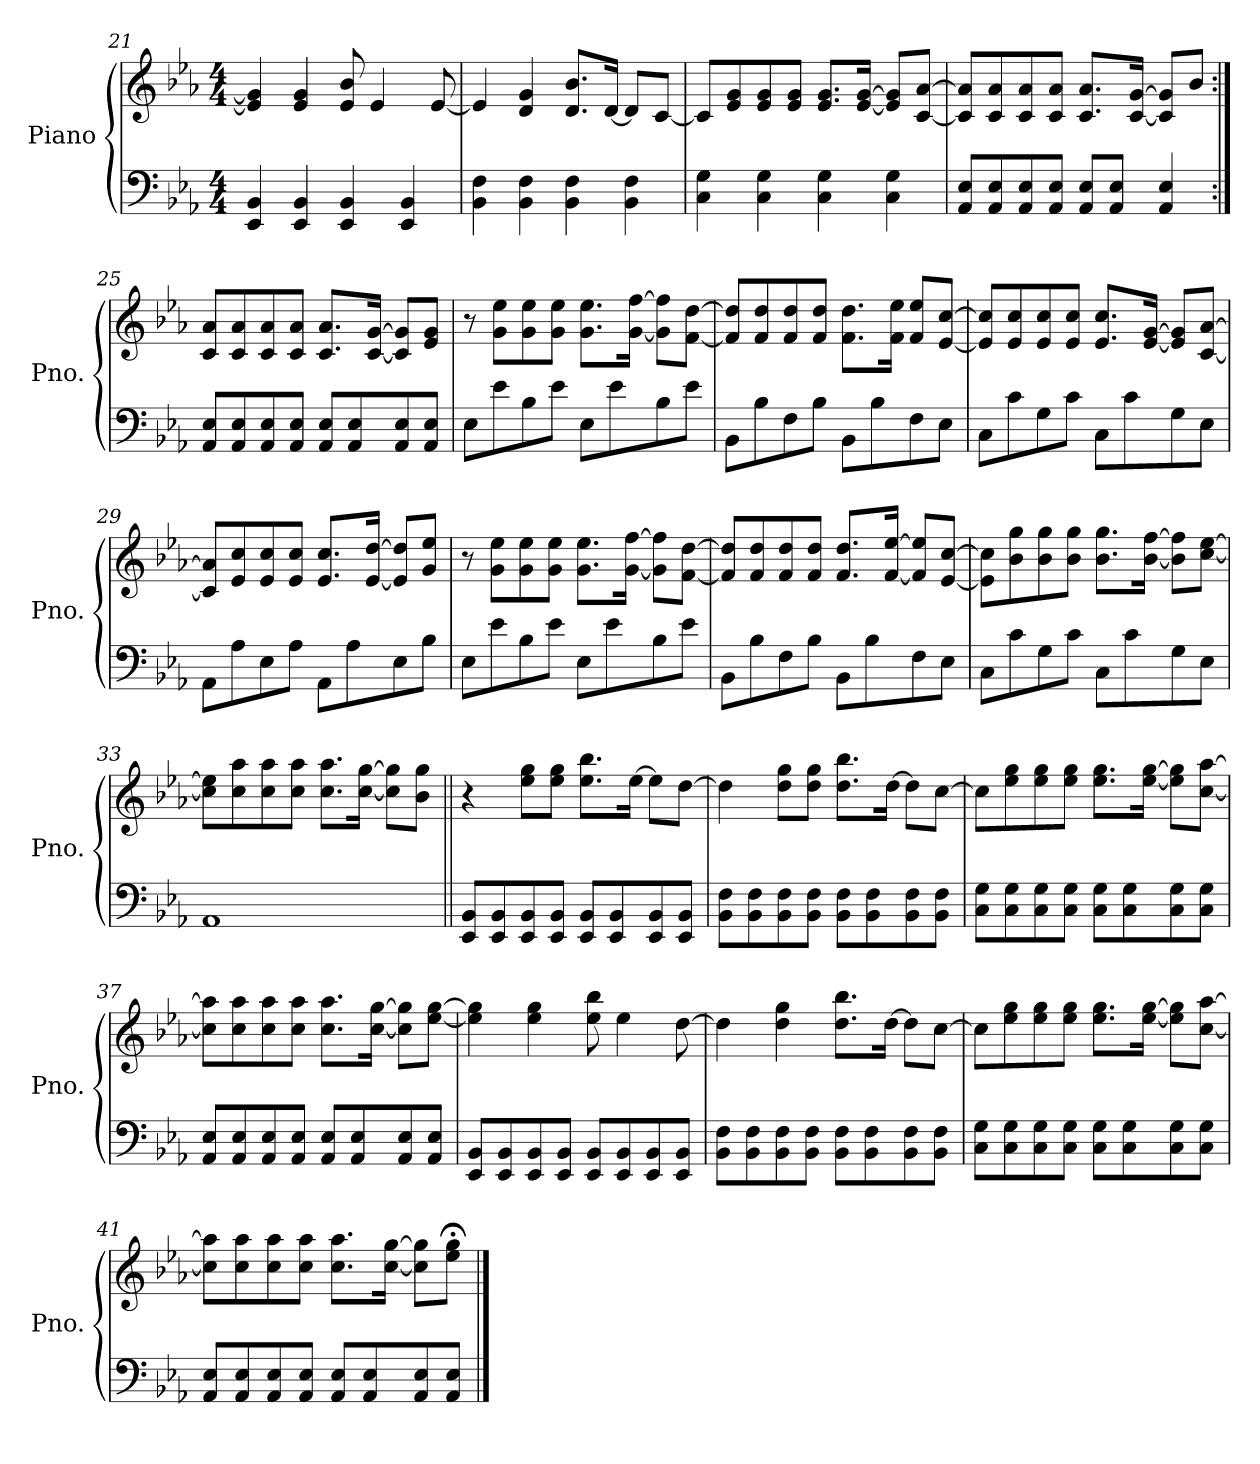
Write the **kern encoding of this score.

**kern	**kern
*part1	*part1
*staff2	*staff1
*I"Piano	*
*I'Pno.	*
*clefF4	*clefG2
*k[b-e-a-]	*k[b-e-a-]
*M4/4	*M4/4
=21	=21
4EE-/ 4BB-/	4e-/] 4g/]
4EE-/ 4BB-/	4e-/ 4g/
4EE-/ 4BB-/	8e-/ 8b-/
.	4e-/
4EE-/ 4BB-/	.
.	[8e-/
=22	=22
4BB-\ 4F\	4e-/]
4BB-\ 4F\	4d/ 4g/
4BB-\ 4F\	8.d/ 8.b-/L
.	[16d/Jk
4BB-\ 4F\	8d/L]
.	[8c/J
=23	=23
4C\ 4G\	8c/L]
.	8e-/ 8g/
4C\ 4G\	8e-/ 8g/
.	8e-/ 8g/J
4C\ 4G\	8.e-/ 8.g/L
.	[16e-/ [16g/Jk
4C\ 4G\	8e-/] 8g/]L
.	[8c/ [8a-/J
!!LO:PB:g=z
=24	=24
8AA-/ 8E-/L	8c/] 8a-/]L
8AA-/ 8E-/	8c/ 8a-/
8AA-/ 8E-/	8c/ 8a-/
8AA-/ 8E-/J	8c/ 8a-/J
8AA-/ 8E-/L	8.c/ 8.a-/L
8AA-/ 8E-/J	.
.	[16c/ [16g/Jk
4AA-/ 4E-/	8c/] 8g/]L
.	8b-/J
=25:|!	=25:|!
8AA-/ 8E-/L	8c/ 8a-/L
8AA-/ 8E-/	8c/ 8a-/
8AA-/ 8E-/	8c/ 8a-/
8AA-/ 8E-/J	8c/ 8a-/J
8AA-/ 8E-/L	8.c/ 8.a-/L
8AA-/ 8E-/	.
.	[16c/ [16g/Jk
8AA-/ 8E-/	8c/] 8g/]L
8AA-/ 8E-/J	8e-/ 8g/J
=26	=26
8E-\L	8r
8e-\	8g\ 8ee-\L
8B-\	8g\ 8ee-\
8e-\J	8g\ 8ee-\J
8E-\L	8.g\ 8.ee-\L
8e-\	.
.	[16g\ [16ff\Jk
8B-\	8g\] 8ff\]L
8e-\J	[8f\ [8dd\J
=27	=27
8BB-\L	8f/] 8dd/]L
8B-\	8f/ 8dd/
8F\	8f/ 8dd/
8B-\J	8f/ 8dd/J
8BB-\L	8.f\ 8.dd\L
8B-\	.
.	16f\ 16ee-\Jk
8F\	8f/ 8ee-/L
8E-\J	[8e-/ [8cc/J
!!LO:LB:g=z
=28	=28
8C\L	8e-/] 8cc/]L
8c\	8e-/ 8cc/
8G\	8e-/ 8cc/
8c\J	8e-/ 8cc/J
8C\L	8.e-/ 8.cc/L
8c\	.
.	[16e-/ [16g/Jk
8G\	8e-/] 8g/]L
8E-\J	[8c/ [8a-/J
=29	=29
8AA-\L	8c/] 8a-/]L
8A-\	8e-/ 8cc/
8E-\	8e-/ 8cc/
8A-\J	8e-/ 8cc/J
8AA-\L	8.e-/ 8.cc/L
8A-\	.
.	[16e-/ [16dd/Jk
8E-\	8e-/] 8dd/]L
8B-\J	8g/ 8ee-/J
=30	=30
8E-\L	8r
8e-\	8g\ 8ee-\L
8B-\	8g\ 8ee-\
8e-\J	8g\ 8ee-\J
8E-\L	8.g\ 8.ee-\L
8e-\	.
.	[16g\ [16ff\Jk
8B-\	8g\] 8ff\]L
8e-\J	[8f\ [8dd\J
=31	=31
8BB-\L	8f/] 8dd/]L
8B-\	8f/ 8dd/
8F\	8f/ 8dd/
8B-\J	8f/ 8dd/J
8BB-\L	8.f/ 8.dd/L
8B-\	.
.	[16f/ [16ee-/Jk
8F\	8f/] 8ee-/]L
8E-\J	[8e-/ [8cc/J
!!LO:LB:g=z
=32	=32
8C\L	8e-\] 8cc\]L
8c\	8b-\ 8gg\
8G\	8b-\ 8gg\
8c\J	8b-\ 8gg\J
8C\L	8.b-\ 8.gg\L
8c\	.
.	[16b-\ [16ff\Jk
8G\	8b-\] 8ff\]L
8E-\J	[8cc\ [8ee-\J
=33	=33
1AA-	8cc\] 8ee-\]L
.	8cc\ 8aa-\
.	8cc\ 8aa-\
.	8cc\ 8aa-\J
.	8.cc\ 8.aa-\L
.	[16cc\ [16gg\Jk
.	8cc\] 8gg\]L
.	8b-\ 8gg\J
=34||	=34||
8EE-/ 8BB-/L	4r
8EE-/ 8BB-/	.
8EE-/ 8BB-/	8ee-\ 8gg\L
8EE-/ 8BB-/J	8ee-\ 8gg\J
8EE-/ 8BB-/L	8.ee-\ 8.bb-\L
8EE-/ 8BB-/	.
.	[16ee-\Jk
8EE-/ 8BB-/	8ee-\L]
8EE-/ 8BB-/J	[8dd\J
=35	=35
8BB-\ 8F\L	4dd\]
8BB-\ 8F\	.
8BB-\ 8F\	8dd\ 8gg\L
8BB-\ 8F\J	8dd\ 8gg\J
8BB-\ 8F\L	8.dd\ 8.bb-\L
8BB-\ 8F\	.
.	[16dd\Jk
8BB-\ 8F\	8dd\L]
8BB-\ 8F\J	[8cc\J
!!LO:LB:g=z
=36	=36
8C\ 8G\L	8cc\L]
8C\ 8G\	8ee-\ 8gg\
8C\ 8G\	8ee-\ 8gg\
8C\ 8G\J	8ee-\ 8gg\J
8C\ 8G\L	8.ee-\ 8.gg\L
8C\ 8G\	.
.	[16ee-\ [16gg\Jk
8C\ 8G\	8ee-\] 8gg\]L
8C\ 8G\J	[8cc\ [8aa-\J
=37	=37
8AA-/ 8E-/L	8cc\] 8aa-\]L
8AA-/ 8E-/	8cc\ 8aa-\
8AA-/ 8E-/	8cc\ 8aa-\
8AA-/ 8E-/J	8cc\ 8aa-\J
8AA-/ 8E-/L	8.cc\ 8.aa-\L
8AA-/ 8E-/	.
.	[16cc\ [16gg\Jk
8AA-/ 8E-/	8cc\] 8gg\]L
8AA-/ 8E-/J	[8ee-\ [8gg\J
=38	=38
8EE-/ 8BB-/L	4ee-\] 4gg\]
8EE-/ 8BB-/	.
8EE-/ 8BB-/	4ee-\ 4gg\
8EE-/ 8BB-/J	.
8EE-/ 8BB-/L	8ee-\ 8bb-\
8EE-/ 8BB-/	4ee-\
8EE-/ 8BB-/	.
8EE-/ 8BB-/J	[8dd\
=39	=39
8BB-\ 8F\L	4dd\]
8BB-\ 8F\	.
8BB-\ 8F\	4dd\ 4gg\
8BB-\ 8F\J	.
8BB-\ 8F\L	8.dd\ 8.bb-\L
8BB-\ 8F\	.
.	[16dd\Jk
8BB-\ 8F\	8dd\L]
8BB-\ 8F\J	[8cc\J
!!LO:LB:g=z
=40	=40
8C\ 8G\L	8cc\L]
8C\ 8G\	8ee-\ 8gg\
8C\ 8G\	8ee-\ 8gg\
8C\ 8G\J	8ee-\ 8gg\J
8C\ 8G\L	8.ee-\ 8.gg\L
8C\ 8G\	.
.	[16ee-\ [16gg\Jk
8C\ 8G\	8ee-\] 8gg\]L
8C\ 8G\J	[8cc\ [8aa-\J
=41	=41
8AA-/ 8E-/L	8cc\] 8aa-\]L
8AA-/ 8E-/	8cc\ 8aa-\
8AA-/ 8E-/	8cc\ 8aa-\
8AA-/ 8E-/J	8cc\ 8aa-\J
8AA-/ 8E-/L	8.cc\ 8.aa-\L
8AA-/ 8E-/	.
.	[16cc\ [16gg\Jk
8AA-/ 8E-/	8cc\] 8gg\]L
8AA-/ 8E-/J	8ee-\;< 8gg\;<J
==	==
*-	*-
